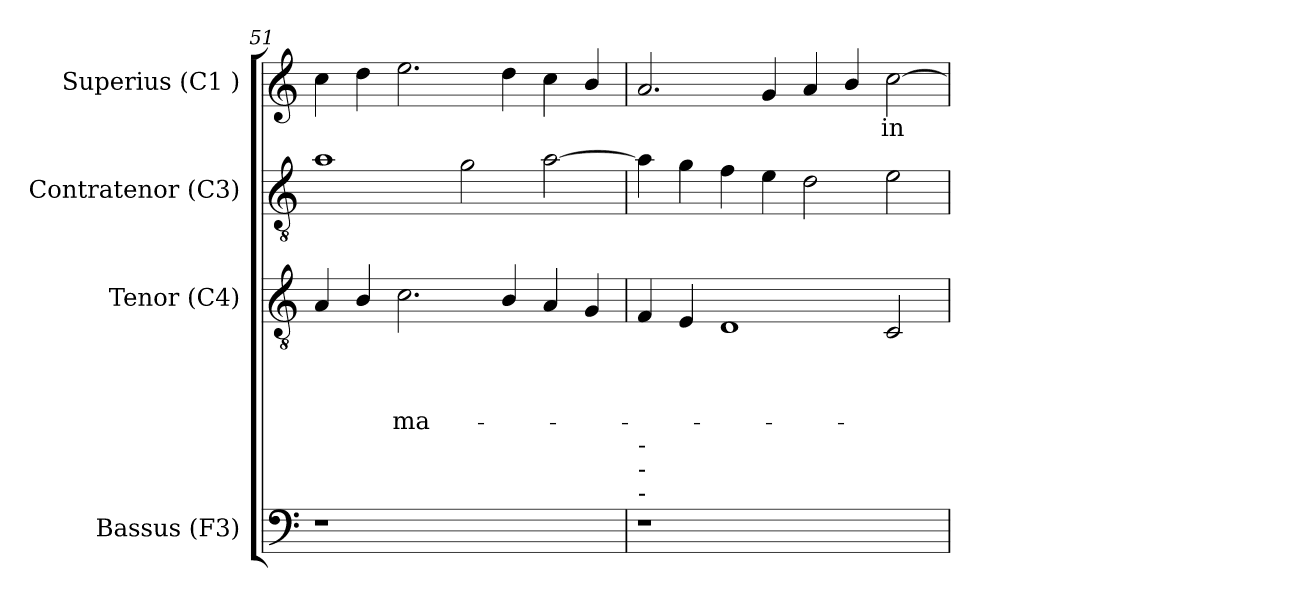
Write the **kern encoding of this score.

**kern	**kern	**text	**text	**text	**text	**kern	**kern	**text
*part4	*part3	*part3	*part3	*part3	*part3	*part2	*part1	*part1
*staff4	*staff3	*staff3	*staff3	*staff3	*staff3	*staff2	*staff1	*staff1
*I"Bassus (F3)	*I"Tenor (C4)	*	*	*	*	*I"Contratenor (C3)	*I"Superius (C1 )	*
*I'Bass.	*I'T.	*	*	*	*	*I'C.	*I'S.	*
*clefF4	*clefGv2	*	*	*	*	*clefGv2	*clefG2	*
*k[]	*k[]	*	*	*	*	*k[]	*k[]	*
*C:	*C:	*	*	*	*	*C:	*C:	*
=51	=51	=51	=51	=51	=51	=51	=51	=51
!LO:N:vis=1	!	!	!	!	!	!	!	!
1r	4A/	.	.	.	.	1a	4cc\	.
.	4B/	.	.	.	.	.	4dd\	.
!	!	!	!	!	!LO:LY:b	!	!	!
.	2.c\	.	.	.	-ma-	.	2.ee\	.
1ryy	.	.	.	.	.	2g\	.	.
.	4B/	.	.	.	.	.	4dd\	.
.	4A/	.	.	.	.	[>2a\	4cc\	.
.	4G/	.	.	.	.	.	4b/	.
!!LO:PB:g=z
=52	=52	=52	=52	=52	=52	=52	=52	=52
!LO:TX:a:t=-	!	!	!	!	!	!	!	!
!LO:TX:a:t=-	!	!	!	!	!	!	!	!
!LO:TX:a:t=-	!	!	!	!	!	!	!	!
!LO:N:vis=1	!	!	!	!	!	!	!	!
1r	4F/	.	.	.	.	4a\]	2.a/	.
.	4E/	.	.	.	.	4g\	.	.
.	1D	.	.	.	.	4f\	.	.
.	.	.	.	.	.	4e\	4g/	.
1ryy	.	.	.	.	.	2d\	4a/	.
.	.	.	.	.	.	.	4b/	.
!	!	!	!	!	!	!	!	!LO:LY:b
.	2C/	.	.	.	.	2e\	[>2cc\	in-
=	=	=	=	=	=	=	=	=
*-	*-	*-	*-	*-	*-	*-	*-	*-
